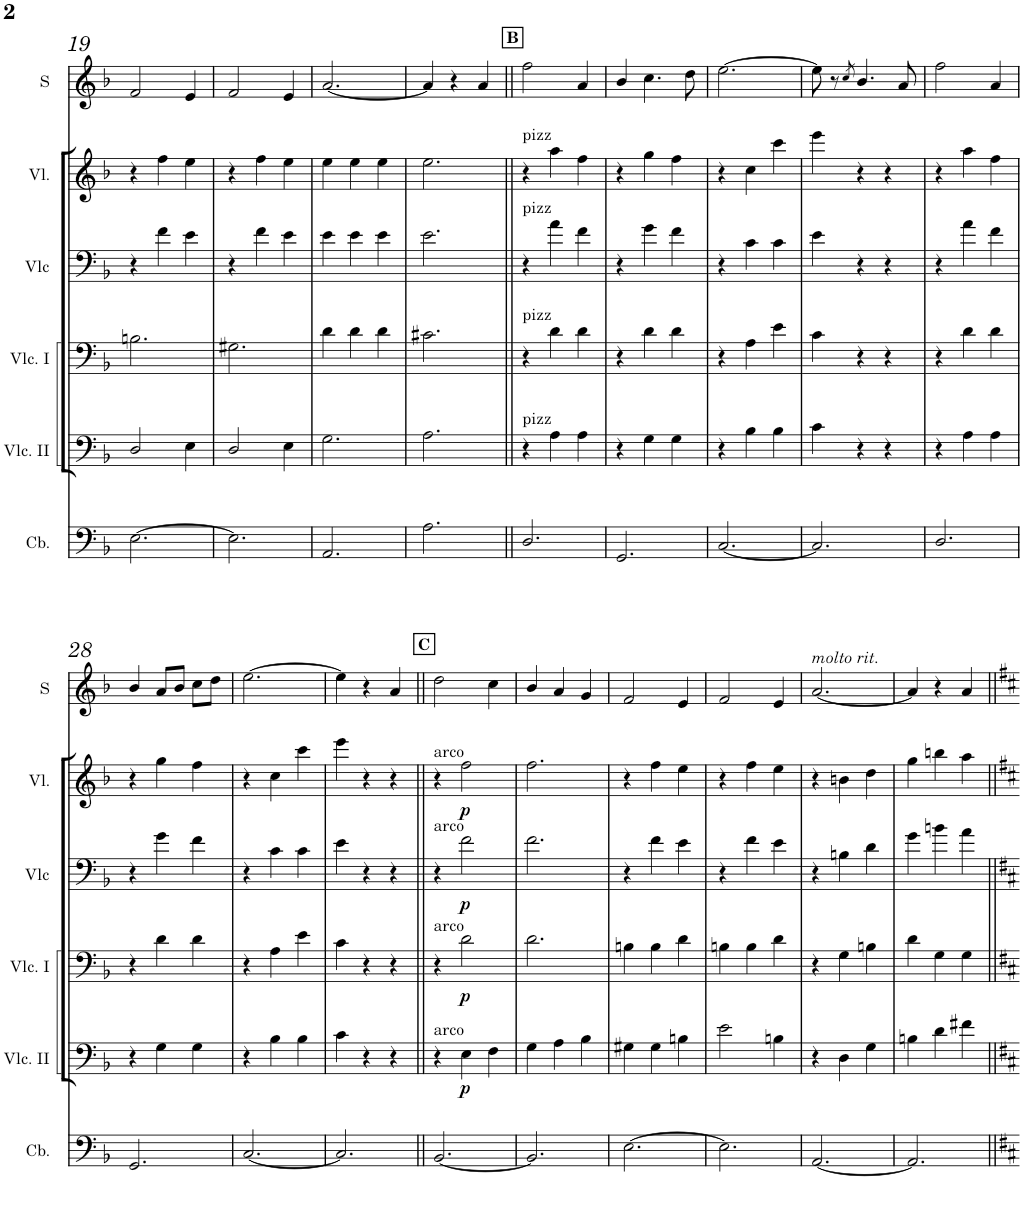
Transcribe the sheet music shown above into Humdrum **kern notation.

**kern	**kern	**dynam	**kern	**dynam	**kern	**dynam	**kern	**dynam	**kern
*part6	*part5	*part5	*part4	*part4	*part3	*part3	*part2	*part2	*part1
*staff6	*staff5	*staff5	*staff4	*staff4	*staff3	*staff3	*staff2	*staff2	*staff1
*I"Contrebasse	*I"Violoncelle II	*	*I"Violoncelle I	*	*I"Violoncelle	*	*I"Violon	*	*I"Soprano
*I'Cb.	*I'Vlc. II	*	*I'Vlc. I	*	*I'Vlc	*	*I'Vl.	*	*I'S
!!LO:PB:g=z
*clefF4	*clefF4	*	*clefF4	*	*clefF4	*	*clefG2	*	*clefG2
*Trd7c12	*	*	*	*	*	*	*	*	*
*k[b-]	*k[b-]	*	*k[b-]	*	*k[b-]	*	*k[b-]	*	*k[b-]
*d:	*d:	*	*d:	*	*d:	*	*d:	*	*d:
*M3/4	*M3/4	*	*M3/4	*	*M3/4	*	*M3/4	*	*M3/4
=19	=19	=19	=19	=19	=19	=19	=19	=19	=19
[2.E\	2D/	.	2.Bn\	.	4r	.	4r	.	2f/
.	.	.	.	.	4f\	.	4ff\	.	.
.	4E\	.	.	.	4e\	.	4ee\	.	4e/
=20	=20	=20	=20	=20	=20	=20	=20	=20	=20
2.E\]	2D/	.	2.G#X\	.	4r	.	4r	.	2f/
.	.	.	.	.	4f\	.	4ff\	.	.
.	4E\	.	.	.	4e\	.	4ee\	.	4e/
=21	=21	=21	=21	=21	=21	=21	=21	=21	=21
2.AA/	2.G\	.	4d\	.	4e\	.	4ee\	.	[2.a/
.	.	.	4d\	.	4e\	.	4ee\	.	.
.	.	.	4d\	.	4e\	.	4ee\	.	.
=22	=22	=22	=22	=22	=22	=22	=22	=22	=22
2.A\	2.A\	.	2.c#X\	.	2.e\	.	2.ee\	.	4a/]
.	.	.	.	.	.	.	.	.	4r
.	.	.	.	.	.	.	.	.	4a/
!!LO:REH:place=s1:a:B:cj:t=B
=23||	=23||	=23||	=23||	=23||	=23||	=23||	=23||	=23||	=23||
!	!	!	!	!	!	!	!LO:TX:a:t=pizz	!	!
!	!	!	!	!	!LO:TX:a:t=pizz	!	!	!	!
!	!	!	!LO:TX:a:t=pizz	!	!	!	!	!	!
!	!LO:TX:a:t=pizz	!	!	!	!	!	!	!	!
2.D/	4r	.	4r	.	4r	.	4r	.	2ff\
.	4A\	.	4d\	.	4a\	.	4aa\	.	.
.	4A\	.	4d\	.	4f\	.	4ff\	.	4a/
=24	=24	=24	=24	=24	=24	=24	=24	=24	=24
2.GG/	4r	.	4r	.	4r	.	4r	.	4b-/
.	4G\	.	4d\	.	4g\	.	4gg\	.	4.cc\
.	4G\	.	4d\	.	4f\	.	4ff\	.	.
.	.	.	.	.	.	.	.	.	8dd\
=25	=25	=25	=25	=25	=25	=25	=25	=25	=25
[2.C/	4r	.	4r	.	4r	.	4r	.	[2.ee\
.	4B-\	.	4A\	.	4c\	.	4cc\	.	.
.	4B-\	.	4e\	.	4c\	.	4ccc\	.	.
=26	=26	=26	=26	=26	=26	=26	=26	=26	=26
2.C/]	4c\	.	4c\	.	4e\	.	4eee\	.	8ee\]
.	.	.	.	.	.	.	.	.	8r
.	.	.	.	.	.	.	.	.	8qcc/
.	4r	.	4r	.	4r	.	4r	.	4.b-/
.	4r	.	4r	.	4r	.	4r	.	.
.	.	.	.	.	.	.	.	.	8a/
=27	=27	=27	=27	=27	=27	=27	=27	=27	=27
2.D/	4r	.	4r	.	4r	.	4r	.	2ff\
.	4A\	.	4d\	.	4a\	.	4aa\	.	.
.	4A\	.	4d\	.	4f\	.	4ff\	.	4a/
!!LO:LB:g=z
=28	=28	=28	=28	=28	=28	=28	=28	=28	=28
2.GG/	4r	.	4r	.	4r	.	4r	.	4b-/
.	4G\	.	4d\	.	4g\	.	4gg\	.	8a/L
.	.	.	.	.	.	.	.	.	8b-/J
.	4G\	.	4d\	.	4f\	.	4ff\	.	8cc\L
.	.	.	.	.	.	.	.	.	8dd\J
=29	=29	=29	=29	=29	=29	=29	=29	=29	=29
[2.C/	4r	.	4r	.	4r	.	4r	.	[2.ee\
.	4B-\	.	4A\	.	4c\	.	4cc\	.	.
.	4B-\	.	4e\	.	4c\	.	4ccc\	.	.
=30	=30	=30	=30	=30	=30	=30	=30	=30	=30
2.C/]	4c\	.	4c\	.	4e\	.	4eee\	.	4ee\]
.	4r	.	4r	.	4r	.	4r	.	4r
.	4r	.	4r	.	4r	.	4r	.	4a/
!!LO:REH:place=s1:a:B:cj:t=C
=31||	=31||	=31||	=31||	=31||	=31||	=31||	=31||	=31||	=31||
!	!	!	!	!	!	!	!LO:TX:a:t=arco	!	!
!	!	!	!	!	!LO:TX:a:t=arco	!	!	!	!
!	!	!	!LO:TX:a:t=arco	!	!	!	!	!	!
!	!LO:TX:a:t=arco	!	!	!	!	!	!	!	!
[2.BB-/	4r	.	4r	.	4r	.	4r	.	2dd\
!	!	!LO:DY:b	!	!LO:DY:b	!	!LO:DY:b	!	!LO:DY:b	!
.	4E\	p	2d\	p	2f\	p	2ff\	p	.
.	4F\	.	.	.	.	.	.	.	4cc\
=32	=32	=32	=32	=32	=32	=32	=32	=32	=32
2.BB-/]	4G\	.	2.d\	.	2.f\	.	2.ff\	.	4b-/
.	4A\	.	.	.	.	.	.	.	4a/
.	4B-\	.	.	.	.	.	.	.	4g/
=33	=33	=33	=33	=33	=33	=33	=33	=33	=33
[2.E\	4G#X\	.	4Bn\	.	4r	.	4r	.	2f/
.	4G#\	.	4B\	.	4f\	.	4ff\	.	.
.	4Bn\	.	4d\	.	4e\	.	4ee\	.	4e/
=34	=34	=34	=34	=34	=34	=34	=34	=34	=34
2.E\]	2e\	.	4Bn\	.	4r	.	4r	.	2f/
.	.	.	4B\	.	4f\	.	4ff\	.	.
.	4Bn\	.	4d\	.	4e\	.	4ee\	.	4e/
=35	=35	=35	=35	=35	=35	=35	=35	=35	=35
!	!	!	!	!	!	!	!	!	!LO:TX:a:i:t=molto rit.
[2.AA/	4r	.	4r	.	4r	.	4r	.	[2.a/
.	4D\	.	4G\	.	4Bn\	.	4bn\	.	.
.	4G\	.	4Bn\	.	4d\	.	4dd\	.	.
=36	=36	=36	=36	=36	=36	=36	=36	=36	=36
2.AA/]	4Bn\	.	4d\	.	4g\	.	4gg\	.	4a/]
.	4d\	.	4G\	.	4bn\	.	4bbn\	.	4r
.	4f#X\	.	4G\	.	4a\	.	4aa\	.	4a/
=||	=||	=||	=||	=||	=||	=||	=||	=||	=||
*-	*-	*-	*-	*-	*-	*-	*-	*-	*-
